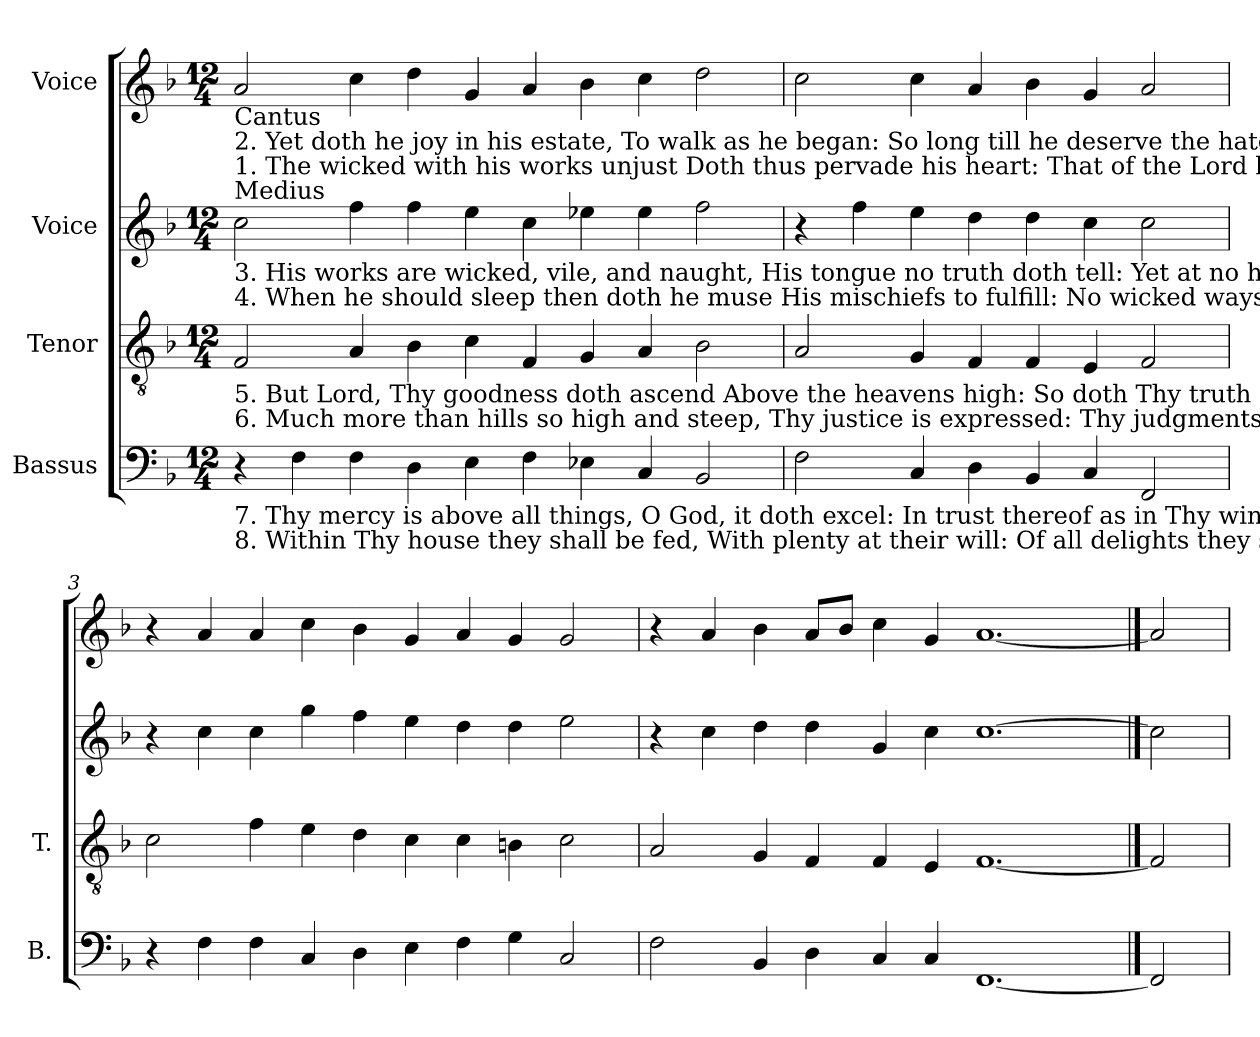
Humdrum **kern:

**kern	**kern	**kern	**kern
*part4	*part3	*part2	*part1
*staff4	*staff3	*staff2	*staff1
*I"Bassus	*I"Tenor	*I"Voice	*I"Voice
*I'B.	*I'T.	*	*
*clefF4	*clefGv2	*clefG2	*clefG2
*k[b-]	*k[b-]	*k[b-]	*k[b-]
*M12/4	*M12/4	*M12/4	*M12/4
=1	=1	=1	=1
!	!	!	!LO:TX:b:t=Cantus
!	!	!	!LO:TX:b:t=2. Yet doth he joy in his estate,      To walk as he began&colon;    So long till he deserve the hate       Of God, and eke of man.
!	!	!	!LO:TX:b:t=1. The wicked with his works unjust  Doth thus pervade his heart&colon;  That of the Lord he hath no trust, His fear is set apart.
!	!	!LO:TX:a:t=Medius	!
!	!	!LO:TX:b:t=3. His works are wicked, vile, and naught,     His tongue no truth doth tell&colon;     Yet at no hand will he be taught,          Which way he may do well.	!
!	!	!LO:TX:b:t=4. When he should sleep then doth he muse His mischiefs to fulfill&colon;  No wicked ways doth he refuse,   Nor nothing that is ill.	!
!	!LO:TX:b:t=5.  But Lord, Thy goodness doth ascend  Above the heavens high&colon;    So doth Thy truth itself extend           Unto the cloudy sky.	!	!
!	!LO:TX:b:t=6. Much more than hills so high and steep, Thy justice is expressed&colon;        Thy judgments like to seas most deep,     Thou sav'st both man and beast.	!	!
!LO:TX:b:t=7. Thy mercy is above all things,   O   God,  it doth excel&colon;      In trust thereof as in Thy wings, The sons of men shall dwell.	!	!	!
!LO:TX:b:t=8. Within Thy house they shall be fed,  With plenty at their will&colon;  Of all delights they shall be sped,  And take thereof their fill.	!	!	!
4r	2F/	2cc\	2a/
4F\	.	.	.
4F\	4A/	4ff\	4cc\
4D\	4B-\	4ff\	4dd\
4E\	4c\	4ee\	4g/
4F\	4F/	4cc\	4a/
4E-X\	4G/	4ee-X\	4b-\
4C/	4A/	4ee-\	4cc\
2BB-/	2B-\	2ff\	2dd\
=2	=2	=2	=2
2F\	2A/	4r	2cc\
.	.	4ff\	.
4C/	4G/	4ee\	4cc\
4D\	4F/	4dd\	4a/
4BB-/	4F/	4dd\	4b-\
4C/	4E/	4cc\	4g/
2FF/	2F/	2cc\	2a/
=3	=3	=3	=3
4r	2c\	4r	4r
4F\	.	4cc\	4a/
4F\	4f\	4cc\	4a/
4C/	4e\	4gg\	4cc\
4D\	4d\	4ff\	4b-\
4E\	4c\	4ee\	4g/
4F\	4c\	4dd\	4a/
4G\	4Bn\	4dd\	4g/
2C/	2c\	2ee\	2g/
=4	=4	=4	=4
2F\	2A/	4r	4r
.	.	4cc\	4a/
4BB-/	4G/	4dd\	4b-\
4D\	4F/	4dd\	8a/L
.	.	.	8b-/J
4C/	4F/	4g/	4cc\
4C/	4E/	4cc\	4g/
[1.FF	[1.F	[1.cc	[1.a
==5	==5	==5	==5
2FF]	2F]	2cc]	2a]
=	=	=	=
*-	*-	*-	*-
